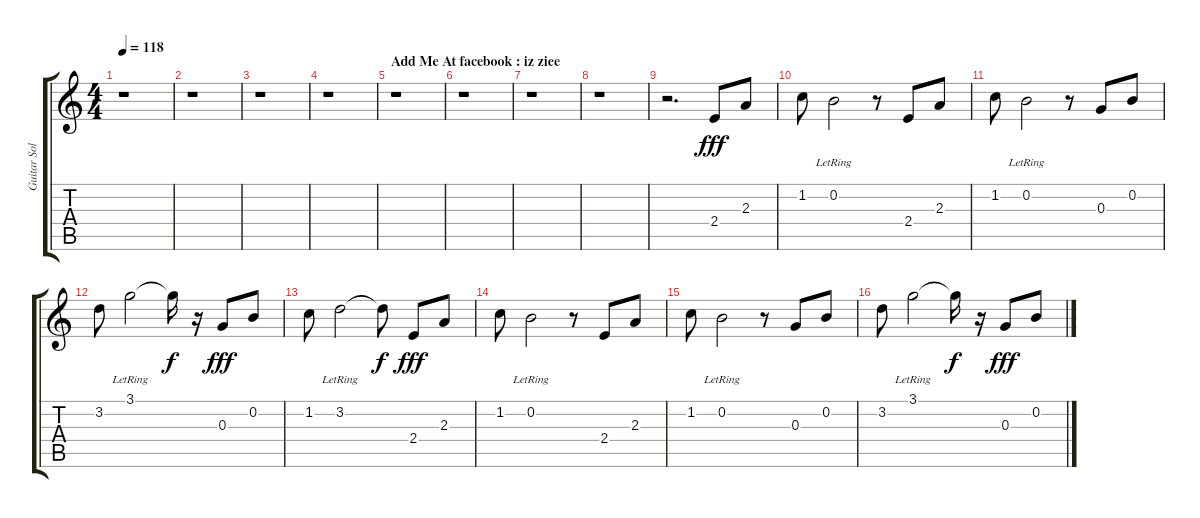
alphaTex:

\track ("Guitar Solo " "Guitar Sol") {instrument overdrivenguitar}
\staff {score tabs}
\tuning (E4 B3 G3 D3 A2 E2) {hide}
\ts (4 4)
\tempo 118
\clef g2
\ks c
r.1{dy f} |
r.1 |
r.1 |
r.1 |
\section ("" "Add Me At facebook : iz ziee")
r.1 |
r.1 |
r.1 |
r.1 |
r.2{d} 2.4.8{dy fff} 2.3.8 |
1.2.8 0.2{lr}.2 r.8 2.4.8 2.3.8 |
1.2.8 0.2{lr}.2 r.8 0.3.8 0.2.8 |
3.2.8 3.1{lr}.2 3.1{t}.16{dy f} r.16 0.3.8{dy fff} 0.2.8 |
1.2.8 3.2{lr}.2 3.2{t}.8{dy f} 2.4.8{dy fff} 2.3.8 |
1.2.8 0.2{lr}.2 r.8 2.4.8 2.3.8 |
1.2.8 0.2{lr}.2 r.8 0.3.8 0.2.8 |
3.2.8 3.1{lr}.2 3.1{t}.16{dy f} r.16 0.3.8{dy fff} 0.2.8
